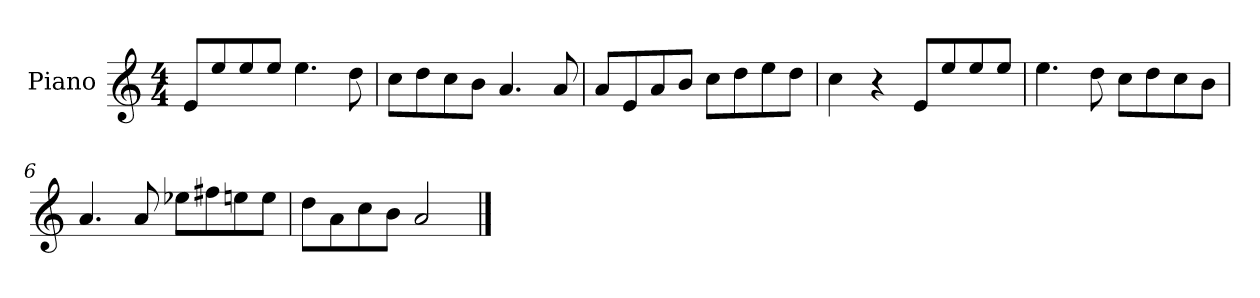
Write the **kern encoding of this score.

**kern
*part1
*staff1
*I"Piano
*I'P-no
*clefG2
*k[]
*M4/4
*MM90
=1
8e/L
8ee/
8ee/
8ee/J
4.ee\
8dd\
=2
8cc\L
8dd\
8cc\
8b\J
4.a/
8a/
=3
8a/L
8e/
8a/
8b/J
8cc\L
8dd\
8ee\
8dd\J
=4
4cc\
4r
8e/L
8ee/
8ee/
8ee/J
=5
4.ee\
8dd\
8cc\L
8dd\
8cc\
8b\J
!!LO:LB:g=z
=6
4.a/
8a/
8ee-X\L
8ff#X\
8een\
8ee\J
=7
8dd\L
8a\
8cc\
8b\J
2a/
==
*-
